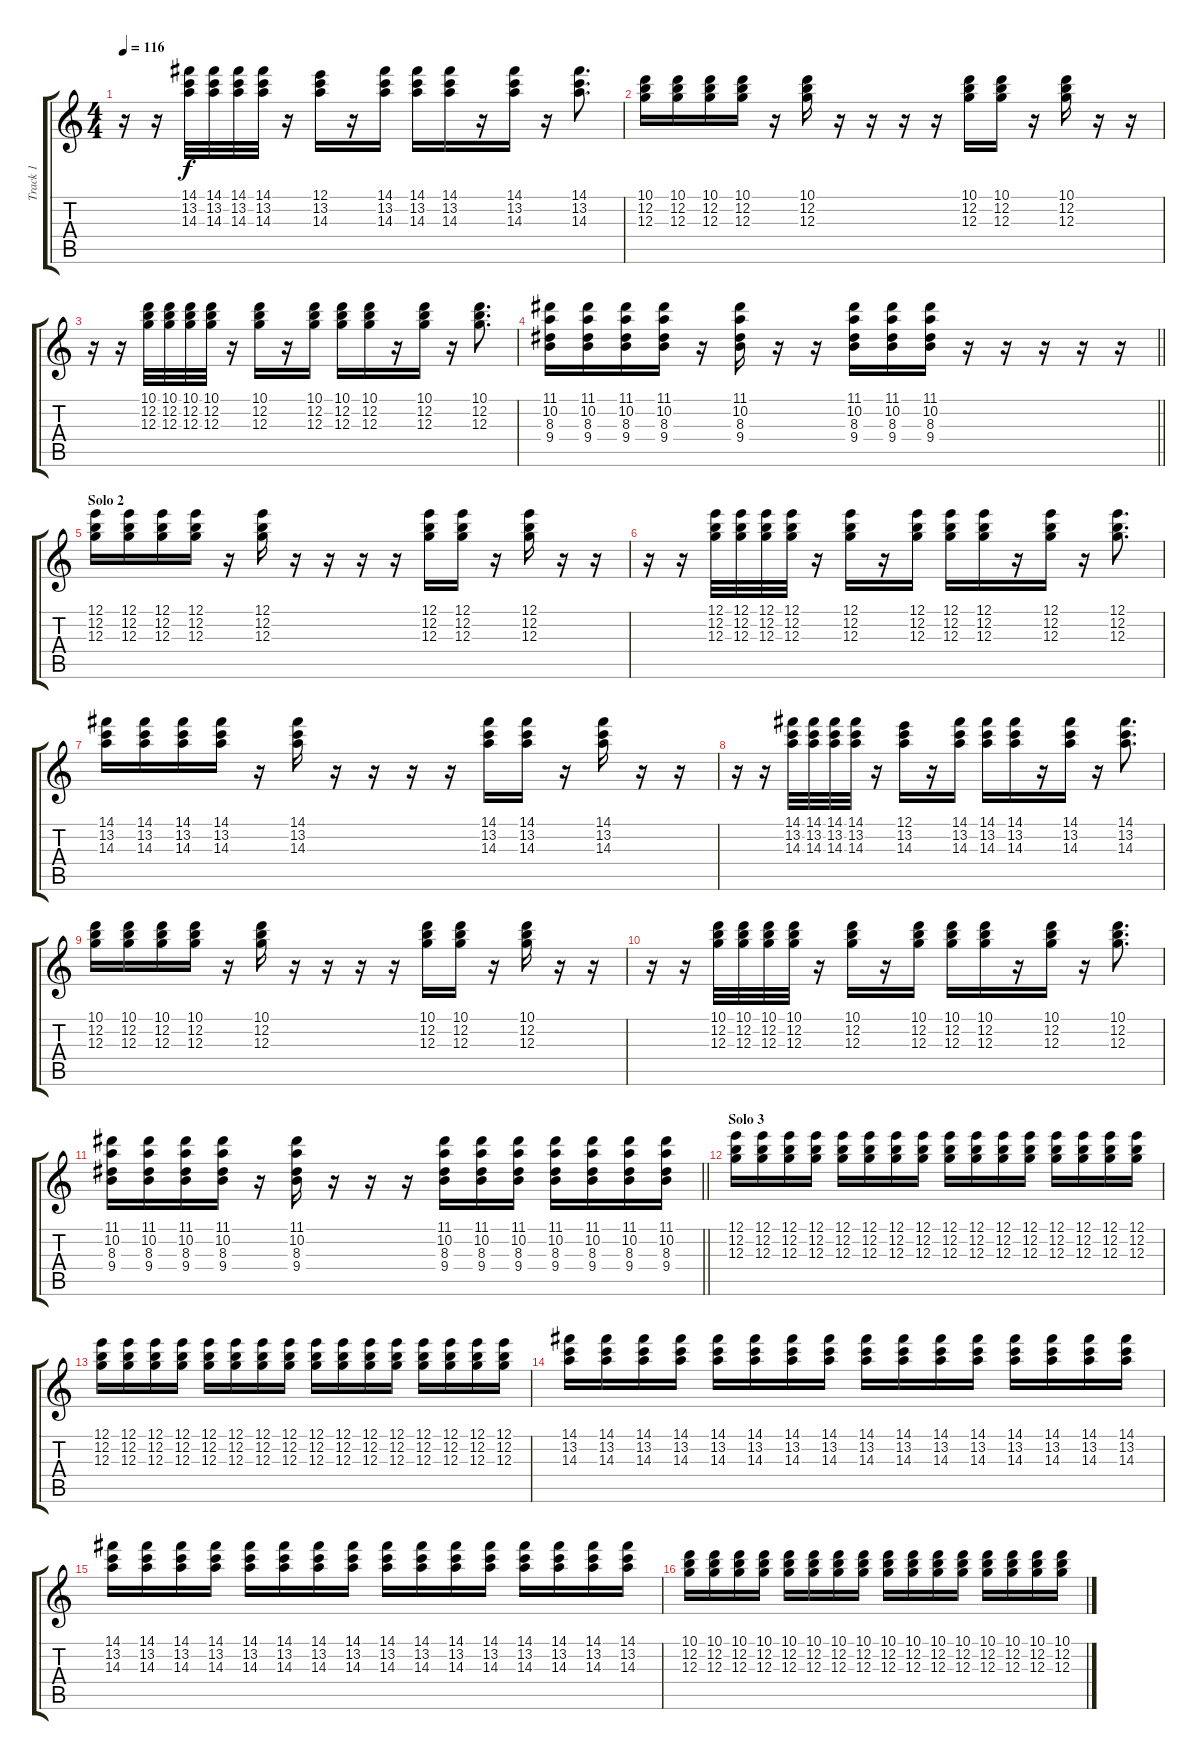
\track ("Track 1" "Track 1") {instrument distortionguitar}
\staff {score tabs}
\tuning (E4 B3 G3 D3 A2 E2) {hide}
\ts (4 4)
\tempo 116
\clef g2
\ks c
r.16{dy f} r.16 (14.1 13.2 14.3).32 (14.1 13.2 14.3).32 (14.1 13.2 14.3).32 (14.1 13.2 14.3).32 r.16 (12.1 13.2 14.3).16 r.16 (14.1 13.2 14.3).16 (14.1 13.2 14.3).16 (14.1 13.2 14.3).16 r.16 (14.1 13.2 14.3).16 r.16 (14.1 13.2 14.3).8{d} |
(10.1 12.2 12.3).16 (10.1 12.2 12.3).16 (10.1 12.2 12.3).16 (10.1 12.2 12.3).16 r.16 (10.1 12.2 12.3).16 r.16 r.16 r.16 r.16 (10.1 12.2 12.3).16 (10.1 12.2 12.3).16 r.16 (10.1 12.2 12.3).16 r.16 r.16 |
r.16 r.16 (10.1 12.2 12.3).32 (10.1 12.2 12.3).32 (10.1 12.2 12.3).32 (10.1 12.2 12.3).32 r.16 (10.1 12.2 12.3).16 r.16 (10.1 12.2 12.3).16 (10.1 12.2 12.3).16 (10.1 12.2 12.3).16 r.16 (10.1 12.2 12.3).16 r.16 (10.1 12.2 12.3).8{d} |
\barLineRight lightlight
(11.1 10.2 8.3 9.4).16 (11.1 10.2 8.3 9.4).16 (11.1 10.2 8.3 9.4).16 (11.1 10.2 8.3 9.4).16 r.16 (11.1 10.2 8.3 9.4).16 r.16 r.16 (11.1 10.2 8.3 9.4).16 (11.1 10.2 8.3 9.4).16 (11.1 10.2 8.3 9.4).16 r.16 r.16 r.16 r.16 r.16 |
\section ("" "Solo 2")
(12.1 12.2 12.3).16{instrument distortionguitar} (12.1 12.2 12.3).16 (12.1 12.2 12.3).16 (12.1 12.2 12.3).16 r.16 (12.1 12.2 12.3).16 r.16 r.16 r.16 r.16 (12.1 12.2 12.3).16 (12.1 12.2 12.3).16 r.16 (12.1 12.2 12.3).16 r.16 r.16 |
r.16 r.16 (12.1 12.2 12.3).32 (12.1 12.2 12.3).32 (12.1 12.2 12.3).32 (12.1 12.2 12.3).32 r.16 (12.1 12.2 12.3).16 r.16 (12.1 12.2 12.3).16 (12.1 12.2 12.3).16 (12.1 12.2 12.3).16 r.16 (12.1 12.2 12.3).16 r.16 (12.1 12.2 12.3).8{d} |
(14.1 13.2 14.3).16 (14.1 13.2 14.3).16 (14.1 13.2 14.3).16 (14.1 13.2 14.3).16 r.16 (14.1 13.2 14.3).16 r.16 r.16 r.16 r.16 (14.1 13.2 14.3).16 (14.1 13.2 14.3).16 r.16 (14.1 13.2 14.3).16 r.16 r.16 |
r.16 r.16 (14.1 13.2 14.3).32 (14.1 13.2 14.3).32 (14.1 13.2 14.3).32 (14.1 13.2 14.3).32 r.16 (12.1 13.2 14.3).16 r.16 (14.1 13.2 14.3).16 (14.1 13.2 14.3).16 (14.1 13.2 14.3).16 r.16 (14.1 13.2 14.3).16 r.16 (14.1 13.2 14.3).8{d} |
(10.1 12.2 12.3).16 (10.1 12.2 12.3).16 (10.1 12.2 12.3).16 (10.1 12.2 12.3).16 r.16 (10.1 12.2 12.3).16 r.16 r.16 r.16 r.16 (10.1 12.2 12.3).16 (10.1 12.2 12.3).16 r.16 (10.1 12.2 12.3).16 r.16 r.16 |
r.16 r.16 (10.1 12.2 12.3).32 (10.1 12.2 12.3).32 (10.1 12.2 12.3).32 (10.1 12.2 12.3).32 r.16 (10.1 12.2 12.3).16 r.16 (10.1 12.2 12.3).16 (10.1 12.2 12.3).16 (10.1 12.2 12.3).16 r.16 (10.1 12.2 12.3).16 r.16 (10.1 12.2 12.3).8{d} |
\barLineRight lightlight
(11.1 10.2 8.3 9.4).16 (11.1 10.2 8.3 9.4).16 (11.1 10.2 8.3 9.4).16 (11.1 10.2 8.3 9.4).16 r.16 (11.1 10.2 8.3 9.4).16 r.16 r.16 r.16 (11.1 10.2 8.3 9.4).16 (11.1 10.2 8.3 9.4).16 (11.1 10.2 8.3 9.4).16 (11.1 10.2 8.3 9.4).16 (11.1 10.2 8.3 9.4).16 (11.1 10.2 8.3 9.4).16 (11.1 10.2 8.3 9.4).16 |
\section ("" "Solo 3")
(12.1 12.2 12.3).16 (12.1 12.2 12.3).16 (12.1 12.2 12.3).16 (12.1 12.2 12.3).16 (12.1 12.2 12.3).16 (12.1 12.2 12.3).16 (12.1 12.2 12.3).16 (12.1 12.2 12.3).16 (12.1 12.2 12.3).16 (12.1 12.2 12.3).16 (12.1 12.2 12.3).16 (12.1 12.2 12.3).16 (12.1 12.2 12.3).16 (12.1 12.2 12.3).16 (12.1 12.2 12.3).16 (12.1 12.2 12.3).16 |
(12.1 12.2 12.3).16 (12.1 12.2 12.3).16 (12.1 12.2 12.3).16 (12.1 12.2 12.3).16 (12.1 12.2 12.3).16 (12.1 12.2 12.3).16 (12.1 12.2 12.3).16 (12.1 12.2 12.3).16 (12.1 12.2 12.3).16 (12.1 12.2 12.3).16 (12.1 12.2 12.3).16 (12.1 12.2 12.3).16 (12.1 12.2 12.3).16 (12.1 12.2 12.3).16 (12.1 12.2 12.3).16 (12.1 12.2 12.3).16 |
(14.1 13.2 14.3).16 (14.1 13.2 14.3).16 (14.1 13.2 14.3).16 (14.1 13.2 14.3).16 (14.1 13.2 14.3).16 (14.1 13.2 14.3).16 (14.1 13.2 14.3).16 (14.1 13.2 14.3).16 (14.1 13.2 14.3).16 (14.1 13.2 14.3).16 (14.1 13.2 14.3).16 (14.1 13.2 14.3).16 (14.1 13.2 14.3).16 (14.1 13.2 14.3).16 (14.1 13.2 14.3).16 (14.1 13.2 14.3).16 |
(14.1 13.2 14.3).16 (14.1 13.2 14.3).16 (14.1 13.2 14.3).16 (14.1 13.2 14.3).16 (14.1 13.2 14.3).16 (14.1 13.2 14.3).16 (14.1 13.2 14.3).16 (14.1 13.2 14.3).16 (14.1 13.2 14.3).16 (14.1 13.2 14.3).16 (14.1 13.2 14.3).16 (14.1 13.2 14.3).16 (14.1 13.2 14.3).16 (14.1 13.2 14.3).16 (14.1 13.2 14.3).16 (14.1 13.2 14.3).16 |
(10.1 12.2 12.3).16 (10.1 12.2 12.3).16 (10.1 12.2 12.3).16 (10.1 12.2 12.3).16 (10.1 12.2 12.3).16 (10.1 12.2 12.3).16 (10.1 12.2 12.3).16 (10.1 12.2 12.3).16 (10.1 12.2 12.3).16 (10.1 12.2 12.3).16 (10.1 12.2 12.3).16 (10.1 12.2 12.3).16 (10.1 12.2 12.3).16 (10.1 12.2 12.3).16 (10.1 12.2 12.3).16 (10.1 12.2 12.3).16
